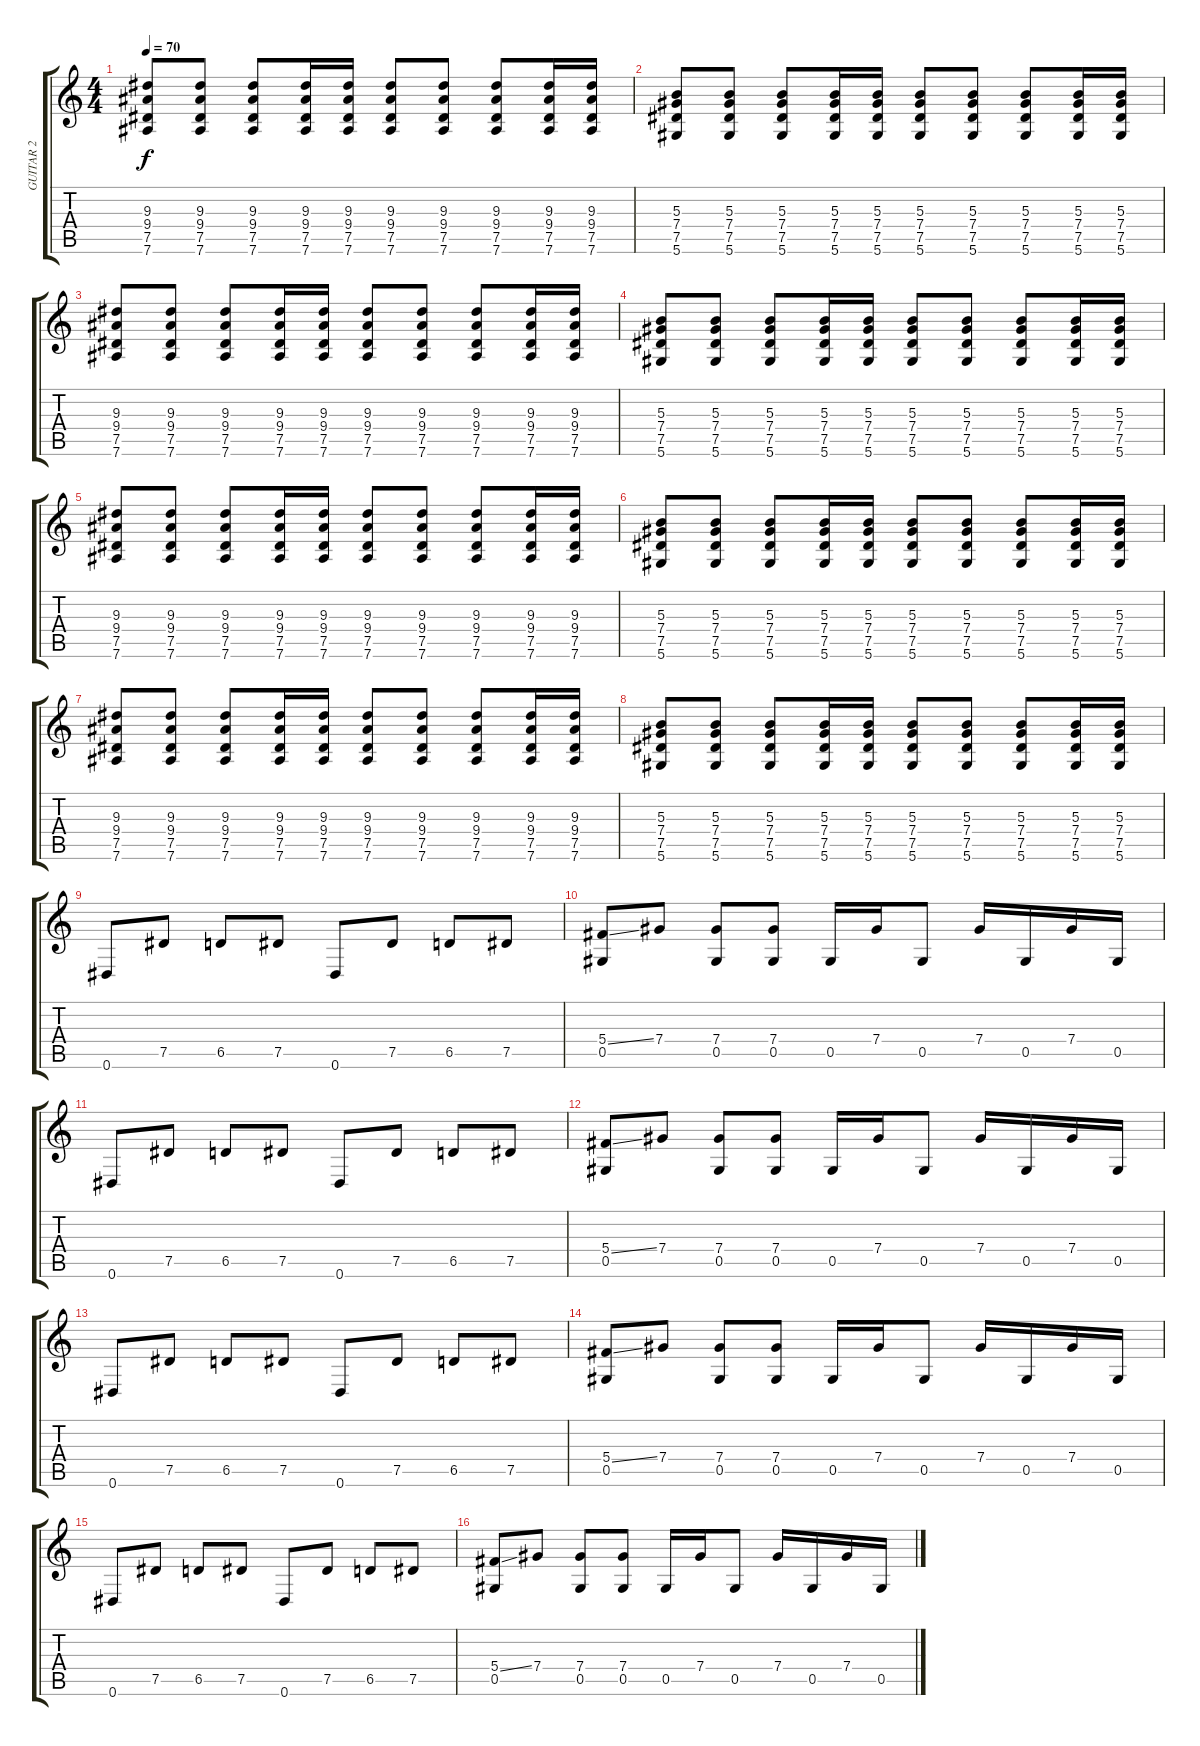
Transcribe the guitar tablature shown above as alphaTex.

\track ("GUITAR 2" "GUITAR 2") {instrument electricguitarjazz}
\staff {score tabs}
\tuning (Eb4 Bb3 Gb3 Db3 Ab2 Eb2) {hide}
\ts (4 4)
\tempo 70
\clef g2
\ks c
(9.3 9.4 7.5 7.6).8{dy f} (9.3 9.4 7.5 7.6).8 (9.3 9.4 7.5 7.6).8 (9.3 9.4 7.5 7.6).16 (9.3 9.4 7.5 7.6).16 (9.3 9.4 7.5 7.6).8 (9.3 9.4 7.5 7.6).8 (9.3 9.4 7.5 7.6).8 (9.3 9.4 7.5 7.6).16 (9.3 9.4 7.5 7.6).16 |
(5.3 7.4 7.5 5.6).8 (5.3 7.4 7.5 5.6).8 (5.3 7.4 7.5 5.6).8 (5.3 7.4 7.5 5.6).16 (5.3 7.4 7.5 5.6).16 (5.3 7.4 7.5 5.6).8 (5.3 7.4 7.5 5.6).8 (5.3 7.4 7.5 5.6).8 (5.3 7.4 7.5 5.6).16 (5.3 7.4 7.5 5.6).16 |
(9.3 9.4 7.5 7.6).8 (9.3 9.4 7.5 7.6).8 (9.3 9.4 7.5 7.6).8 (9.3 9.4 7.5 7.6).16 (9.3 9.4 7.5 7.6).16 (9.3 9.4 7.5 7.6).8 (9.3 9.4 7.5 7.6).8 (9.3 9.4 7.5 7.6).8 (9.3 9.4 7.5 7.6).16 (9.3 9.4 7.5 7.6).16 |
(5.3 7.4 7.5 5.6).8 (5.3 7.4 7.5 5.6).8 (5.3 7.4 7.5 5.6).8 (5.3 7.4 7.5 5.6).16 (5.3 7.4 7.5 5.6).16 (5.3 7.4 7.5 5.6).8 (5.3 7.4 7.5 5.6).8 (5.3 7.4 7.5 5.6).8 (5.3 7.4 7.5 5.6).16 (5.3 7.4 7.5 5.6).16 |
(9.3 9.4 7.5 7.6).8 (9.3 9.4 7.5 7.6).8 (9.3 9.4 7.5 7.6).8 (9.3 9.4 7.5 7.6).16 (9.3 9.4 7.5 7.6).16 (9.3 9.4 7.5 7.6).8 (9.3 9.4 7.5 7.6).8 (9.3 9.4 7.5 7.6).8 (9.3 9.4 7.5 7.6).16 (9.3 9.4 7.5 7.6).16 |
(5.3 7.4 7.5 5.6).8 (5.3 7.4 7.5 5.6).8 (5.3 7.4 7.5 5.6).8 (5.3 7.4 7.5 5.6).16 (5.3 7.4 7.5 5.6).16 (5.3 7.4 7.5 5.6).8 (5.3 7.4 7.5 5.6).8 (5.3 7.4 7.5 5.6).8 (5.3 7.4 7.5 5.6).16 (5.3 7.4 7.5 5.6).16 |
(9.3 9.4 7.5 7.6).8 (9.3 9.4 7.5 7.6).8 (9.3 9.4 7.5 7.6).8 (9.3 9.4 7.5 7.6).16 (9.3 9.4 7.5 7.6).16 (9.3 9.4 7.5 7.6).8 (9.3 9.4 7.5 7.6).8 (9.3 9.4 7.5 7.6).8 (9.3 9.4 7.5 7.6).16 (9.3 9.4 7.5 7.6).16 |
(5.3 7.4 7.5 5.6).8 (5.3 7.4 7.5 5.6).8 (5.3 7.4 7.5 5.6).8 (5.3 7.4 7.5 5.6).16 (5.3 7.4 7.5 5.6).16 (5.3 7.4 7.5 5.6).8 (5.3 7.4 7.5 5.6).8 (5.3 7.4 7.5 5.6).8 (5.3 7.4 7.5 5.6).16 (5.3 7.4 7.5 5.6).16 |
0.6.8 7.5.8 6.5.8 7.5.8 0.6.8 7.5.8 6.5.8 7.5.8 |
(5.4{ss} 0.5).8 7.4.8 (7.4 0.5).8 (7.4 0.5).8 0.5.16 7.4.16 0.5.8 7.4.16 0.5.16 7.4.16 0.5.16 |
0.6.8 7.5.8 6.5.8 7.5.8 0.6.8 7.5.8 6.5.8 7.5.8 |
(5.4{ss} 0.5).8 7.4.8 (7.4 0.5).8 (7.4 0.5).8 0.5.16 7.4.16 0.5.8 7.4.16 0.5.16 7.4.16 0.5.16 |
0.6.8 7.5.8 6.5.8 7.5.8 0.6.8 7.5.8 6.5.8 7.5.8 |
(5.4{ss} 0.5).8 7.4.8 (7.4 0.5).8 (7.4 0.5).8 0.5.16 7.4.16 0.5.8 7.4.16 0.5.16 7.4.16 0.5.16 |
0.6.8 7.5.8 6.5.8 7.5.8 0.6.8 7.5.8 6.5.8 7.5.8 |
(5.4{ss} 0.5).8 7.4.8 (7.4 0.5).8 (7.4 0.5).8 0.5.16 7.4.16 0.5.8 7.4.16 0.5.16 7.4.16 0.5.16
